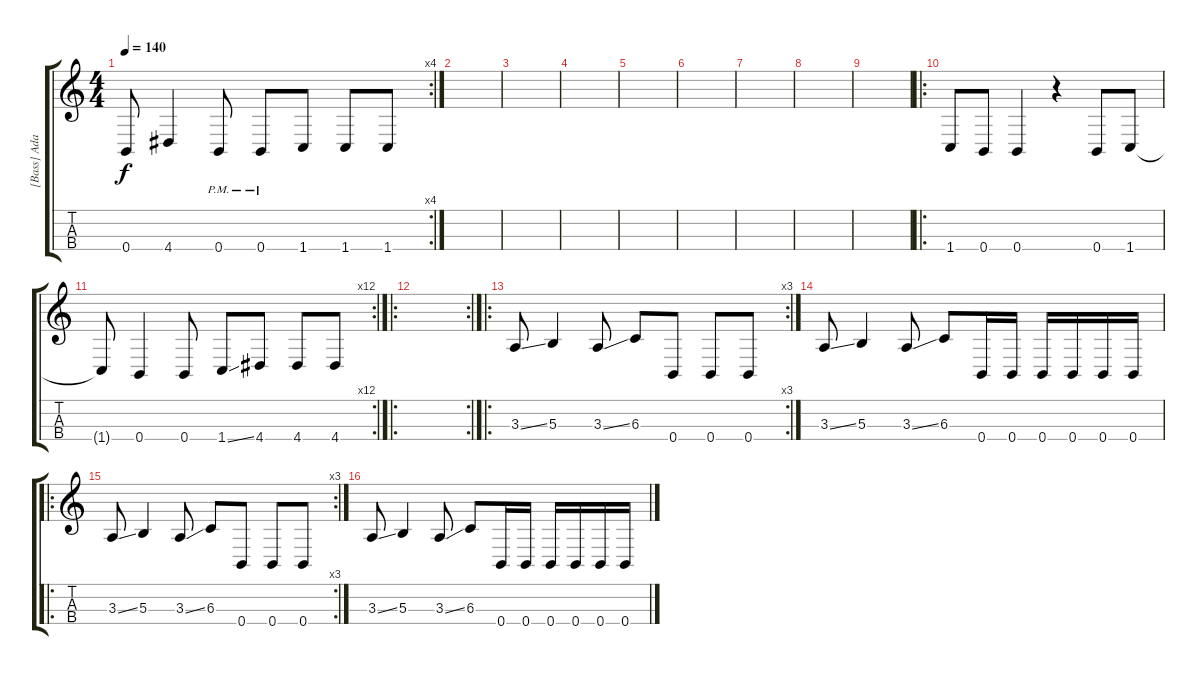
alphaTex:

\track ("[Bass] Adam Duce" "[Bass] Ada") {instrument electricbasspick}
\staff {score tabs}
\tuning (E3 B2 Gb2 B1) {hide}
\rc 4
\ts (4 4)
\tempo 140
\clef g2
\ks c
0.4{t}.8{dy f} 4.4.4 0.4{pm}.8 0.4{pm}.8 1.4.8 1.4.8 1.4.8 |
|
|
|
|
|
|
|
|
\ro
1.4.8 0.4.8 0.4.4 r.4 0.4.8 1.4.8 |
\rc 12
1.4{t}.8 0.4.4 0.4.8 1.4{ss}.8 4.4.8 4.4.8 4.4.8 |
\ro
\rc 2
|
\ro
\rc 3
3.3{ss}.8 5.3.4 3.3{ss}.8 6.3.8 0.4.8 0.4.8 0.4.8 |
3.3{ss}.8 5.3.4 3.3{ss}.8 6.3.8 0.4.16 0.4.16 0.4.16 0.4.16 0.4.16 0.4.16 |
\ro
\rc 3
3.3{ss}.8 5.3.4 3.3{ss}.8 6.3.8 0.4.8 0.4.8 0.4.8 |
3.3{ss}.8 5.3.4 3.3{ss}.8 6.3.8 0.4.16 0.4.16 0.4.16 0.4.16 0.4.16 0.4.16
